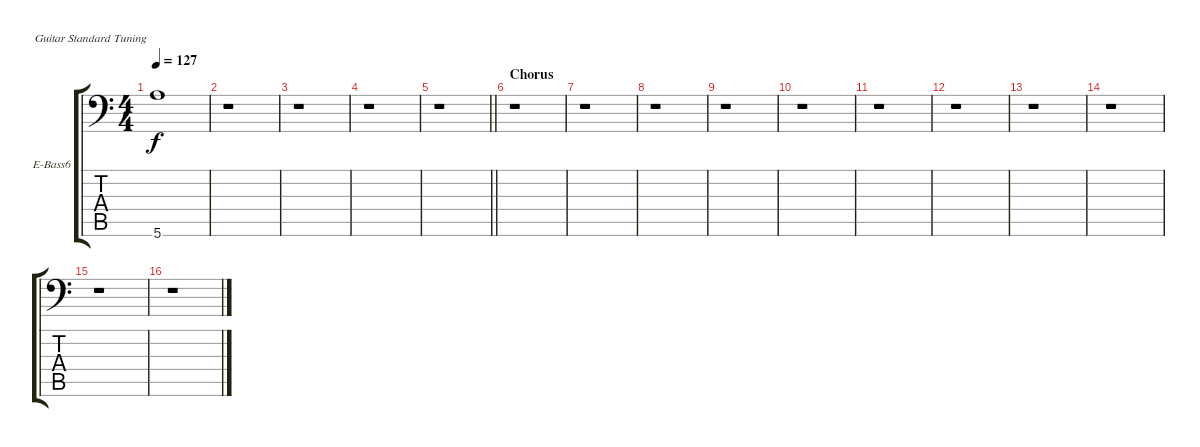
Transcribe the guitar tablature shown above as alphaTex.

\bracketExtendMode groupsimilarinstruments
\firstSystemTrackNameOrientation horizontal
\otherSystemsTrackNameOrientation horizontal
\track ("Track 5" "E-Bass6") {instrument electricbassfinger}
\staff {score tabs}
\tuning (E4 B3 G3 D3 A2 E2)
\ts (4 4)
\tempo 127
\clef f4
\ks c
5.6.1{dy f} |
r.1 |
r.1 |
r.1 |
\barLineRight lightlight
r.1 |
\section ("" "Chorus")
r.1 |
r.1 |
r.1 |
r.1 |
r.1 |
r.1 |
r.1 |
r.1 |
r.1 |
r.1 |
r.1
